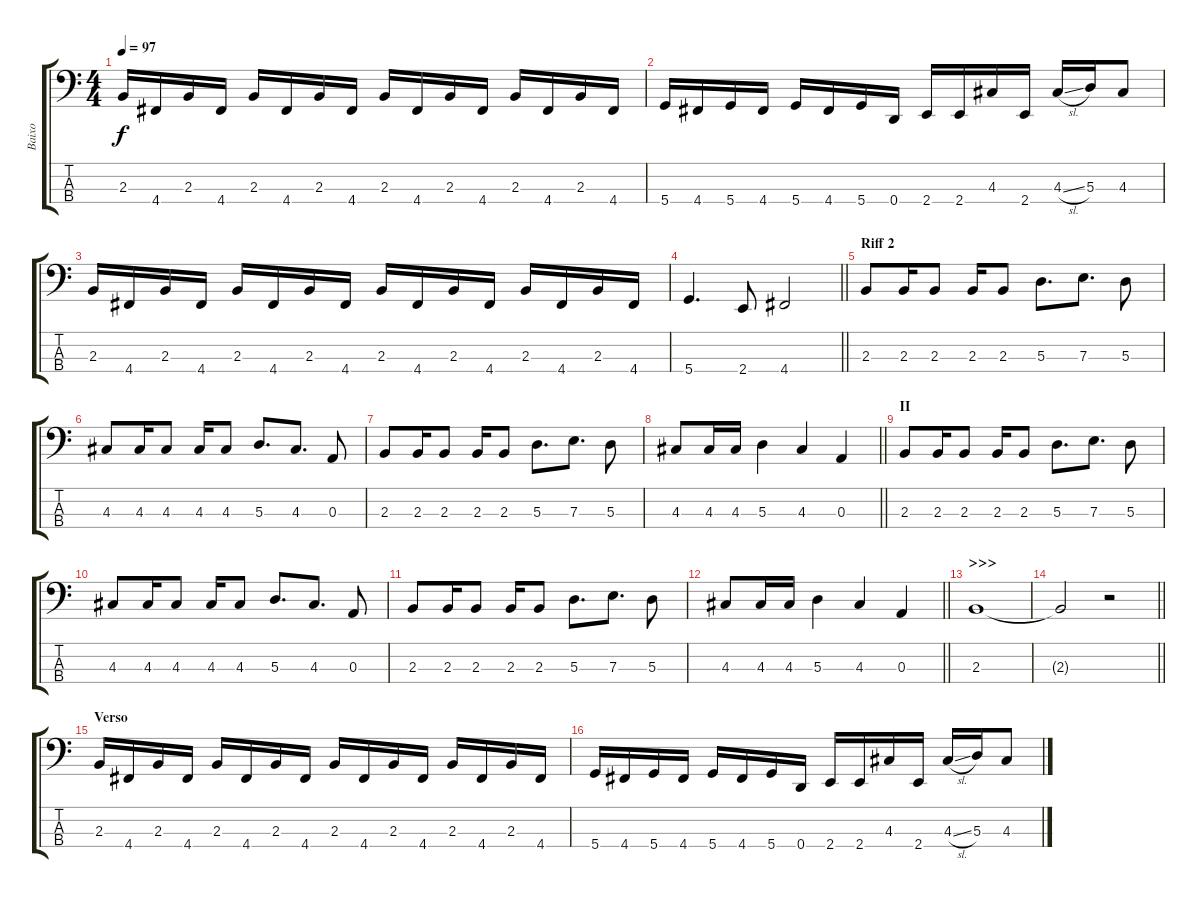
\track ("Baixo" "Baixo") {instrument electricbasspick}
\staff {score tabs}
\tuning (G2 D2 A1 D1) {hide}
\ts (4 4)
\tempo 97
\clef f4
\ks c
2.3.16{dy f} 4.4.16 2.3.16 4.4.16 2.3.16 4.4.16 2.3.16 4.4.16 2.3.16 4.4.16 2.3.16 4.4.16 2.3.16 4.4.16 2.3.16 4.4.16 |
5.4.16 4.4.16 5.4.16 4.4.16 5.4.16 4.4.16 5.4.16 0.4.16 2.4.16 2.4.16 4.3.16 2.4.16 4.3{sl}.16 5.3.16 4.3.8 |
2.3.16 4.4.16 2.3.16 4.4.16 2.3.16 4.4.16 2.3.16 4.4.16 2.3.16 4.4.16 2.3.16 4.4.16 2.3.16 4.4.16 2.3.16 4.4.16 |
\barLineRight lightlight
5.4.4{d} 2.4.8 4.4.2 |
\section ("" "Riff 2")
2.3.8 2.3.16 2.3.8 2.3.16 2.3.8 5.3.8{d} 7.3.8{d} 5.3.8 |
4.3.8 4.3.16 4.3.8 4.3.16 4.3.8 5.3.8{d} 4.3.8{d} 0.3.8 |
2.3.8 2.3.16 2.3.8 2.3.16 2.3.8 5.3.8{d} 7.3.8{d} 5.3.8 |
\barLineRight lightlight
4.3.8 4.3.16 4.3.16 5.3.4 4.3.4 0.3.4 |
\section ("" "II")
2.3.8 2.3.16 2.3.8 2.3.16 2.3.8 5.3.8{d} 7.3.8{d} 5.3.8 |
4.3.8 4.3.16 4.3.8 4.3.16 4.3.8 5.3.8{d} 4.3.8{d} 0.3.8 |
2.3.8 2.3.16 2.3.8 2.3.16 2.3.8 5.3.8{d} 7.3.8{d} 5.3.8 |
\barLineRight lightlight
4.3.8 4.3.16 4.3.16 5.3.4 4.3.4 0.3.4 |
\section ("" ">>>")
2.3.1 |
\barLineRight lightlight
2.3{t}.2 r.2 |
\section ("" "Verso")
2.3.16 4.4.16 2.3.16 4.4.16 2.3.16 4.4.16 2.3.16 4.4.16 2.3.16 4.4.16 2.3.16 4.4.16 2.3.16 4.4.16 2.3.16 4.4.16 |
5.4.16 4.4.16 5.4.16 4.4.16 5.4.16 4.4.16 5.4.16 0.4.16 2.4.16 2.4.16 4.3.16 2.4.16 4.3{sl}.16 5.3.16 4.3.8
